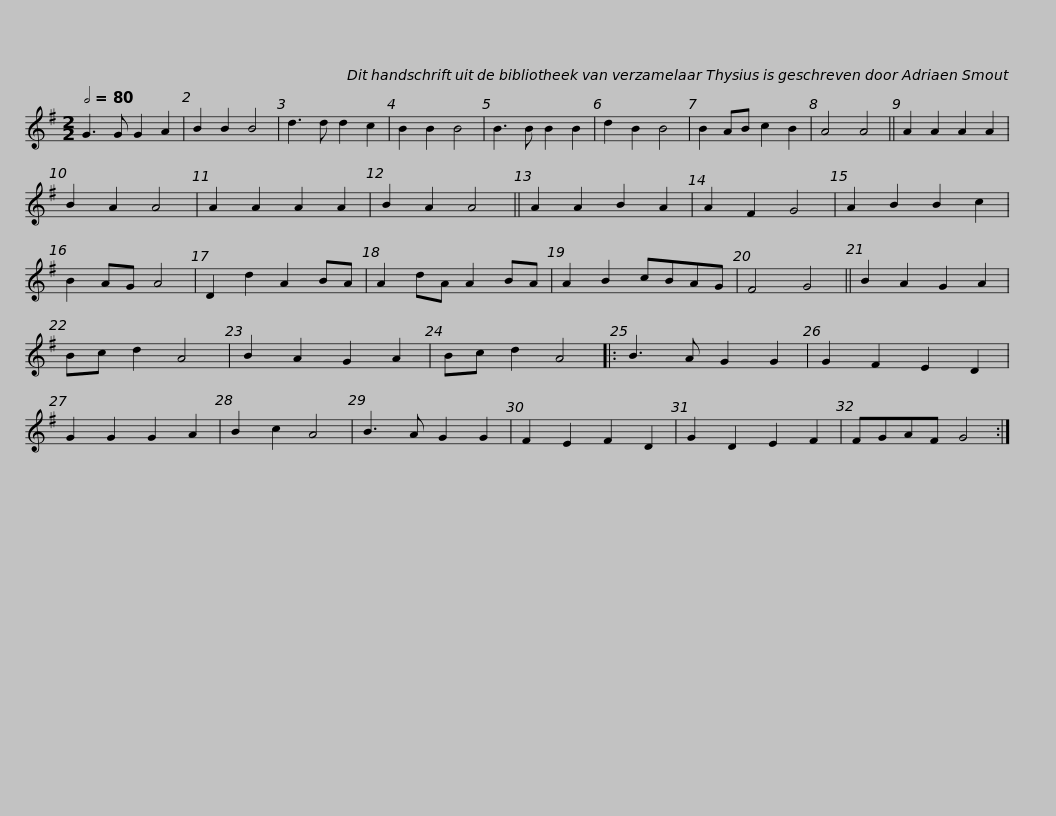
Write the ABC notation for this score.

X:1
L:1/8
Q:1/2=80
M:2/2
I:linebreak $
K:G
V:1 treble
V:1
 G3 G G2 A2 | B2 B2 B4 | d3 d d2 c2 | B2 B2 B4 | B3 B B2 B2 | %5
 d2 B2 B4 | B2 AB c2 B2 | A4 A4 ||$ A2 A2 A2 A2 | B2 A2 A4 | %10
 A2 A2 A2 A2 | B2 A2 A4 || A2 A2 B2 A2 | A2 F2 G4 | A2 B2 B2 c2 | %15
 B2 AG A4 |$ D2 d2 A2 BA | A2 dA A2 BA | A2 B2 cBAG | F4 G4 || %20
 B2 A2 G2 A2 | Bc d2 A4 | B2 A2 G2 A2 | Bc d2 A4 |:$ B3 A G2 G2 | %25
 G2 F2 E2 D2 | G2 G2 G2 A2 | B2 c2 A4 | B3 A G2 G2 | F2 E2 F2 D2 | %30
 G2 D2 E2 F2 | FGAF G4 :| %32
